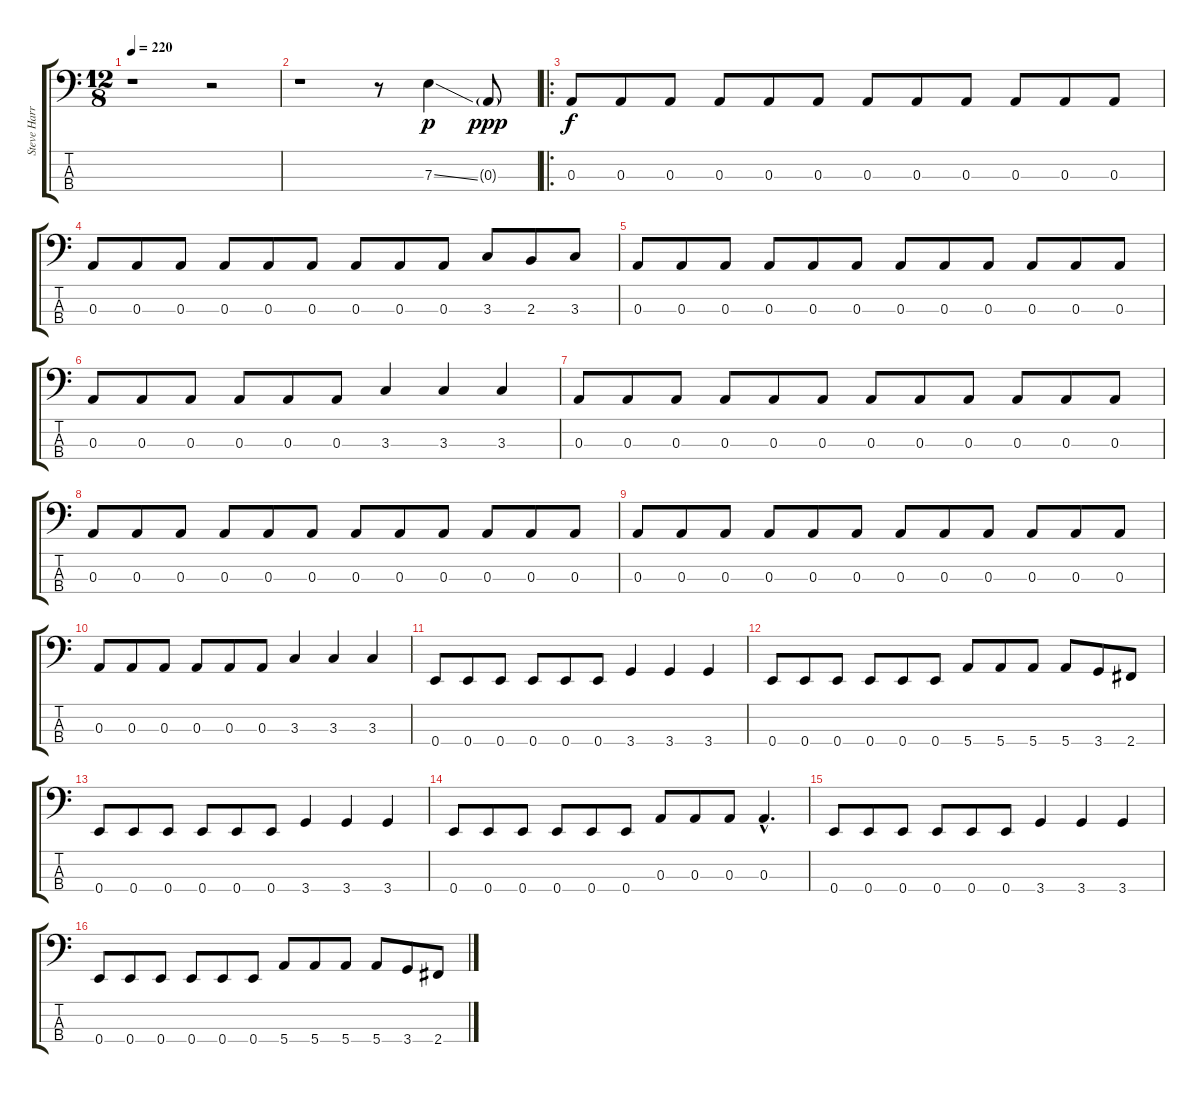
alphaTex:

\track ("Steve Harris" "Steve Harr") {instrument electricbassfinger}
\staff {score tabs}
\tuning (G2 D2 A1 E1) {hide}
\ts (12 8)
\tempo 220
\clef f4
\ks c
r.1{dy p instrument electricbassfinger} r.2 |
r.1 r.8 7.3{ss}.4 0.3{g}.8{dy ppp} |
\ro
0.3.8{dy f} 0.3.8 0.3.8 0.3.8 0.3.8 0.3.8 0.3.8 0.3.8 0.3.8 0.3.8 0.3.8 0.3.8 |
0.3.8 0.3.8 0.3.8 0.3.8 0.3.8 0.3.8 0.3.8 0.3.8 0.3.8 3.3.8 2.3.8 3.3.8 |
0.3.8 0.3.8 0.3.8 0.3.8 0.3.8 0.3.8 0.3.8 0.3.8 0.3.8 0.3.8 0.3.8 0.3.8 |
0.3.8 0.3.8 0.3.8 0.3.8 0.3.8 0.3.8 3.3.4 3.3.4 3.3.4 |
0.3.8 0.3.8 0.3.8 0.3.8 0.3.8 0.3.8 0.3.8 0.3.8 0.3.8 0.3.8 0.3.8 0.3.8 |
0.3.8 0.3.8 0.3.8 0.3.8 0.3.8 0.3.8 0.3.8 0.3.8 0.3.8 0.3.8 0.3.8 0.3.8 |
0.3.8 0.3.8 0.3.8 0.3.8 0.3.8 0.3.8 0.3.8 0.3.8 0.3.8 0.3.8 0.3.8 0.3.8 |
0.3.8 0.3.8 0.3.8 0.3.8 0.3.8 0.3.8 3.3.4 3.3.4 3.3.4 |
0.4.8 0.4.8 0.4.8 0.4.8 0.4.8 0.4.8 3.4.4 3.4.4 3.4.4 |
0.4.8 0.4.8 0.4.8 0.4.8 0.4.8 0.4.8 5.4.8 5.4.8 5.4.8 5.4.8 3.4.8 2.4.8 |
0.4.8 0.4.8 0.4.8 0.4.8 0.4.8 0.4.8 3.4.4 3.4.4 3.4.4 |
0.4.8 0.4.8 0.4.8 0.4.8 0.4.8 0.4.8 0.3.8 0.3.8 0.3.8 0.3{hac}.4{d} |
0.4.8 0.4.8 0.4.8 0.4.8 0.4.8 0.4.8 3.4.4 3.4.4 3.4.4 |
0.4.8 0.4.8 0.4.8 0.4.8 0.4.8 0.4.8 5.4.8 5.4.8 5.4.8 5.4.8 3.4.8 2.4.8
